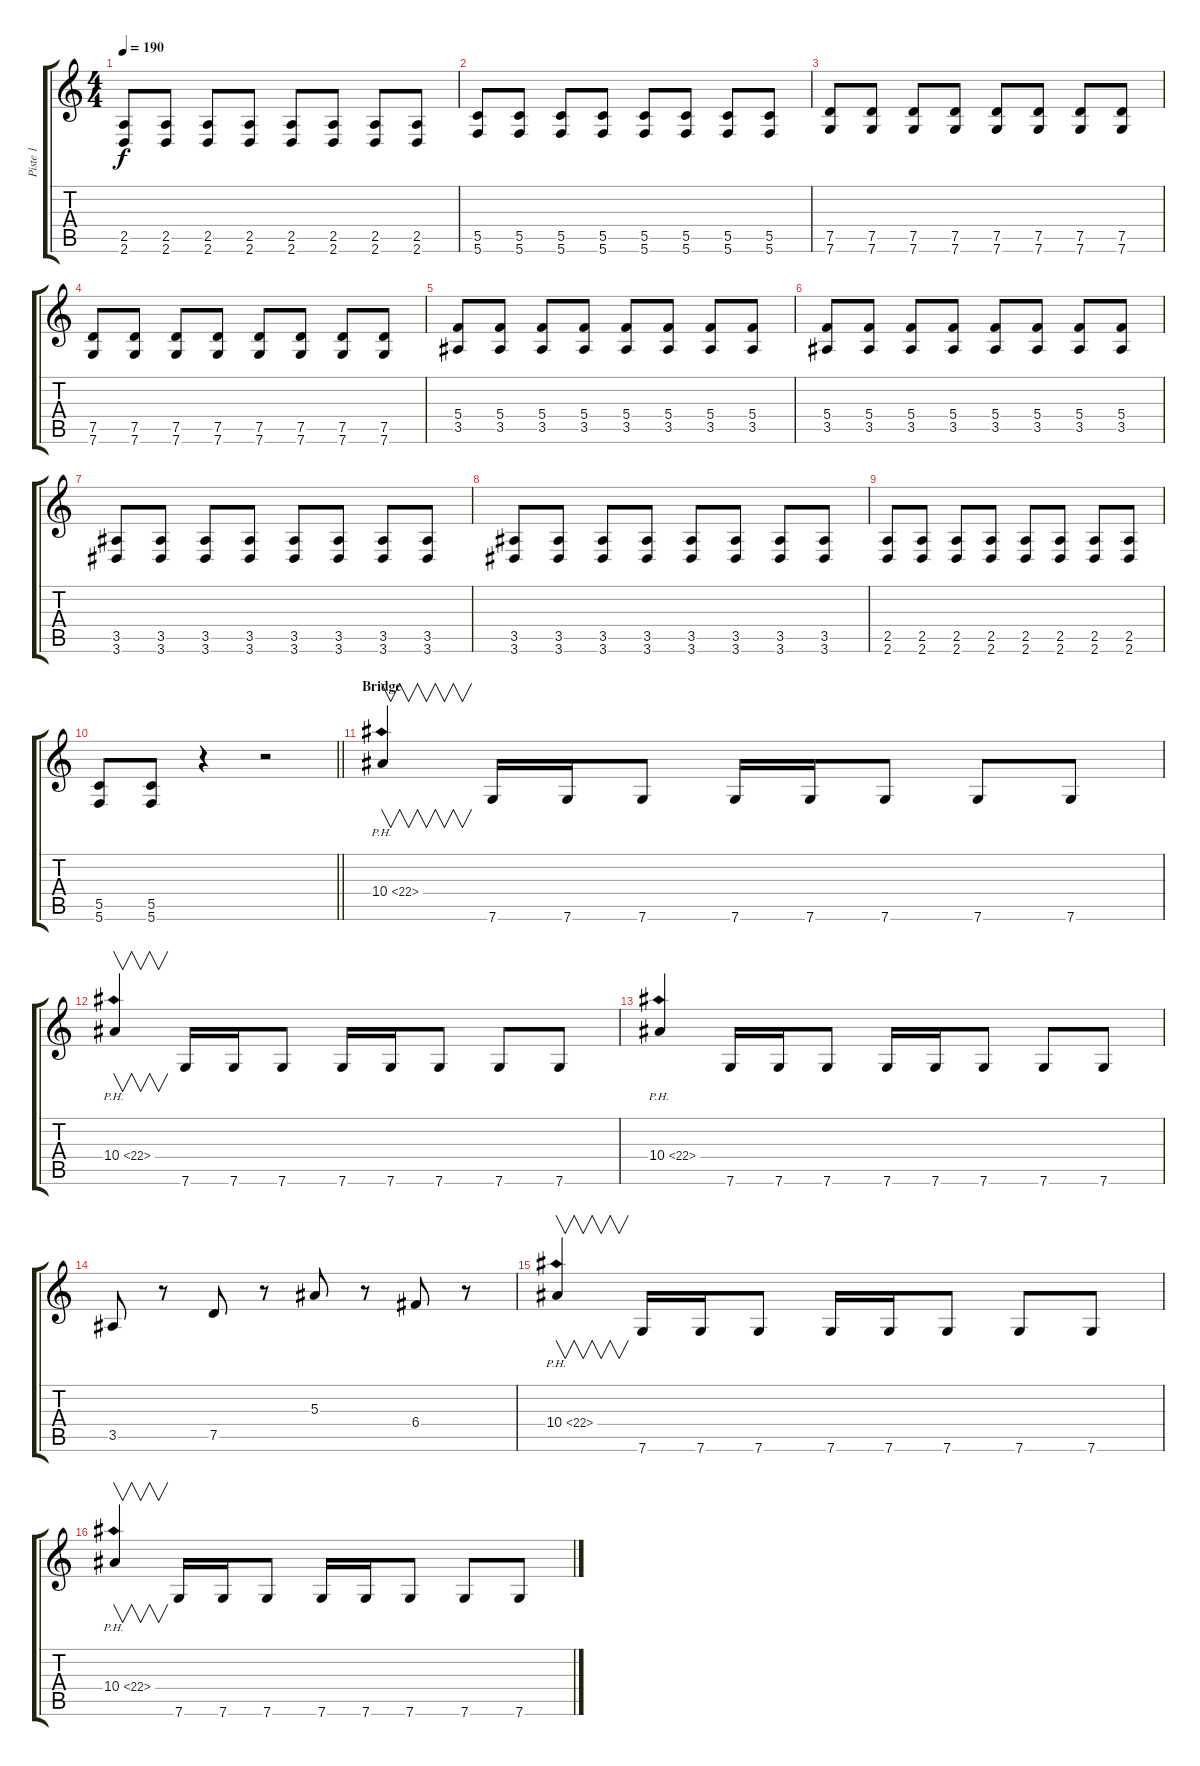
\track ("Piste 1" "Piste 1") {instrument distortionguitar}
\staff {score tabs}
\tuning (D4 A3 F3 C3 G2 C2) {hide}
\ts (4 4)
\tempo 190
\clef g2
\ks c
(2.5 2.6).8{dy f} (2.5 2.6).8 (2.5 2.6).8 (2.5 2.6).8 (2.5 2.6).8 (2.5 2.6).8 (2.5 2.6).8 (2.5 2.6).8 |
(5.5 5.6).8 (5.5 5.6).8 (5.5 5.6).8 (5.5 5.6).8 (5.5 5.6).8 (5.5 5.6).8 (5.5 5.6).8 (5.5 5.6).8 |
(7.5 7.6).8 (7.5 7.6).8 (7.5 7.6).8 (7.5 7.6).8 (7.5 7.6).8 (7.5 7.6).8 (7.5 7.6).8 (7.5 7.6).8 |
(7.5 7.6).8 (7.5 7.6).8 (7.5 7.6).8 (7.5 7.6).8 (7.5 7.6).8 (7.5 7.6).8 (7.5 7.6).8 (7.5 7.6).8 |
(5.4 3.5).8 (5.4 3.5).8 (5.4 3.5).8 (5.4 3.5).8 (5.4 3.5).8 (5.4 3.5).8 (5.4 3.5).8 (5.4 3.5).8 |
(5.4 3.5).8 (5.4 3.5).8 (5.4 3.5).8 (5.4 3.5).8 (5.4 3.5).8 (5.4 3.5).8 (5.4 3.5).8 (5.4 3.5).8 |
(3.5 3.6).8 (3.5 3.6).8 (3.5 3.6).8 (3.5 3.6).8 (3.5 3.6).8 (3.5 3.6).8 (3.5 3.6).8 (3.5 3.6).8 |
(3.5 3.6).8 (3.5 3.6).8 (3.5 3.6).8 (3.5 3.6).8 (3.5 3.6).8 (3.5 3.6).8 (3.5 3.6).8 (3.5 3.6).8 |
(2.5 2.6).8 (2.5 2.6).8 (2.5 2.6).8 (2.5 2.6).8 (2.5 2.6).8 (2.5 2.6).8 (2.5 2.6).8 (2.5 2.6).8 |
\barLineRight lightlight
(5.5 5.6).8 (5.5 5.6).8 r.4 r.2 |
\section ("" "Bridge")
10.4{ph 12}.4{v} 7.6.16 7.6.16 7.6.8 7.6.16 7.6.16 7.6.8 7.6.8 7.6.8 |
10.4{ph 12}.4{v} 7.6.16 7.6.16 7.6.8 7.6.16 7.6.16 7.6.8 7.6.8 7.6.8 |
10.4{ph 12}.4 7.6.16 7.6.16 7.6.8 7.6.16 7.6.16 7.6.8 7.6.8 7.6.8 |
3.5.8 r.8 7.5.8 r.8 5.3.8 r.8 6.4.8 r.8 |
10.4{ph 12}.4{v} 7.6.16 7.6.16 7.6.8 7.6.16 7.6.16 7.6.8 7.6.8 7.6.8 |
10.4{ph 12}.4{v} 7.6.16 7.6.16 7.6.8 7.6.16 7.6.16 7.6.8 7.6.8 7.6.8
